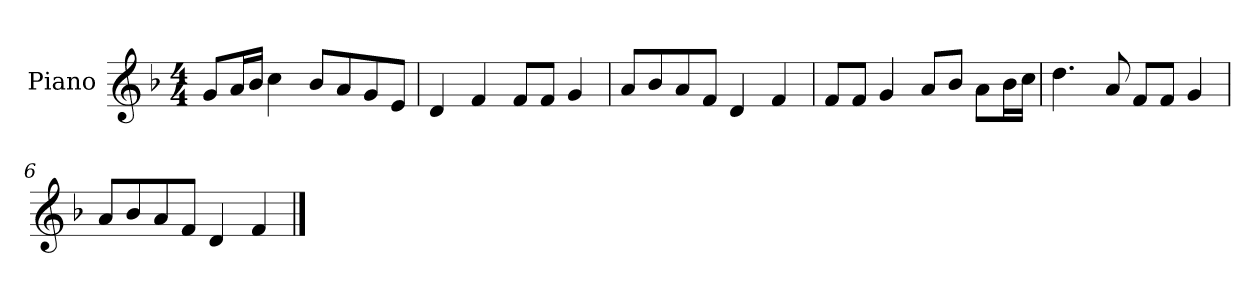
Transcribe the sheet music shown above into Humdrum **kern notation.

**kern
*part1
*staff1
*I"Piano
*I'P-no
*clefG2
*k[b-]
*M4/4
*MM90
=1
8g/L
16a/L
16b-/JJ
4cc\
8b-/L
8a/
8g/
8e/J
=2
4d/
4f/
8f/L
8f/J
4g/
=3
8a/L
8b-/
8a/
8f/J
4d/
4f/
=4
8f/L
8f/J
4g/
8a/L
8b-/J
8a\L
16b-\L
16cc\JJ
=5
4.dd\
8a/
8f/L
8f/J
4g/
!!LO:LB:g=z
=6
8a/L
8b-/
8a/
8f/J
4d/
4f/
==
*-
